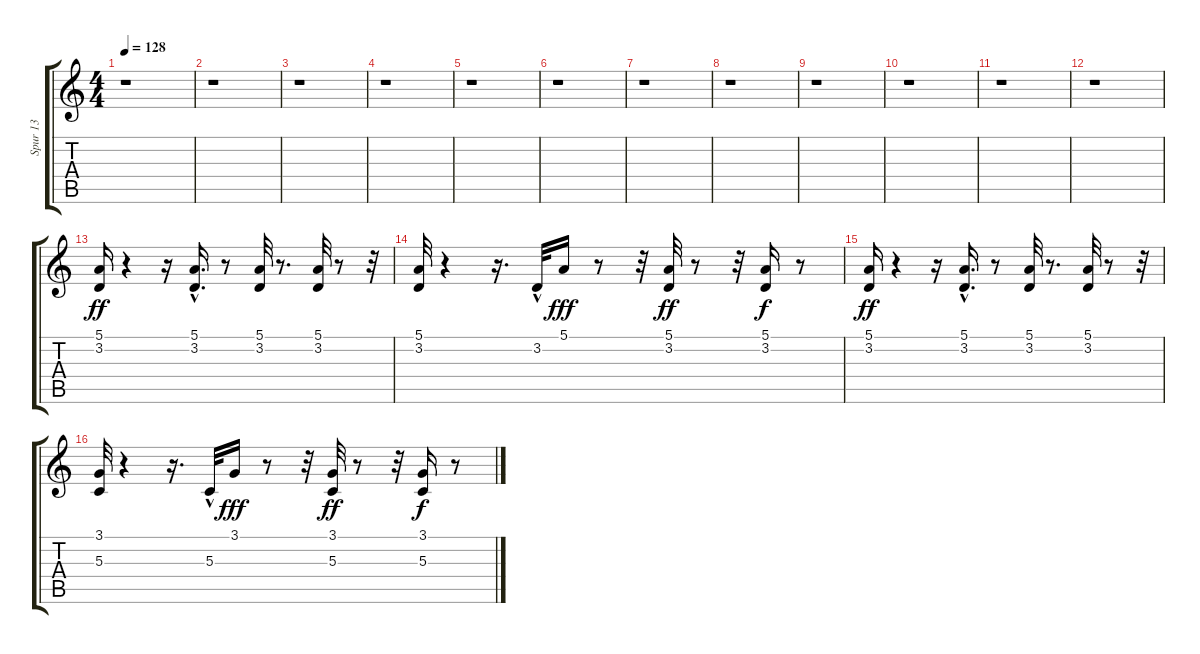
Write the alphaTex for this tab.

\track ("Spur 13" "Spur 13") {instrument synthbrass1}
\staff {score tabs}
\tuning (E4 B3 G3 D3 A2 E2) {hide}
\ts (4 4)
\tempo 128
\clef g2
\ks c
r.1{dy ff} |
r.1 |
r.1 |
r.1 |
r.1 |
r.1 |
r.1 |
r.1 |
r.1 |
r.1 |
r.1 |
r.1 |
(5.1 3.2).16 r.4 r.16 (5.1{hac} 3.2{hac}).16{d} r.8 (5.1 3.2).32 r.8{d} (5.1 3.2).32 r.8 r.32 |
(5.1 3.2).32 r.4 r.16{d} 3.2{hac}.32 5.1.16{dy fff} r.8 r.32 (5.1 3.2).32{dy ff} r.8 r.32 (5.1 3.2).16{dy f} r.8 |
(5.1 3.2).16{dy ff} r.4 r.16 (5.1{hac} 3.2{hac}).16{d} r.8 (5.1 3.2).32 r.8{d} (5.1 3.2).32 r.8 r.32 |
(3.1 5.3).32 r.4 r.16{d} 5.3{hac}.32 3.1.16{dy fff} r.8 r.32 (3.1 5.3).32{dy ff} r.8 r.32 (3.1 5.3).16{dy f} r.8
